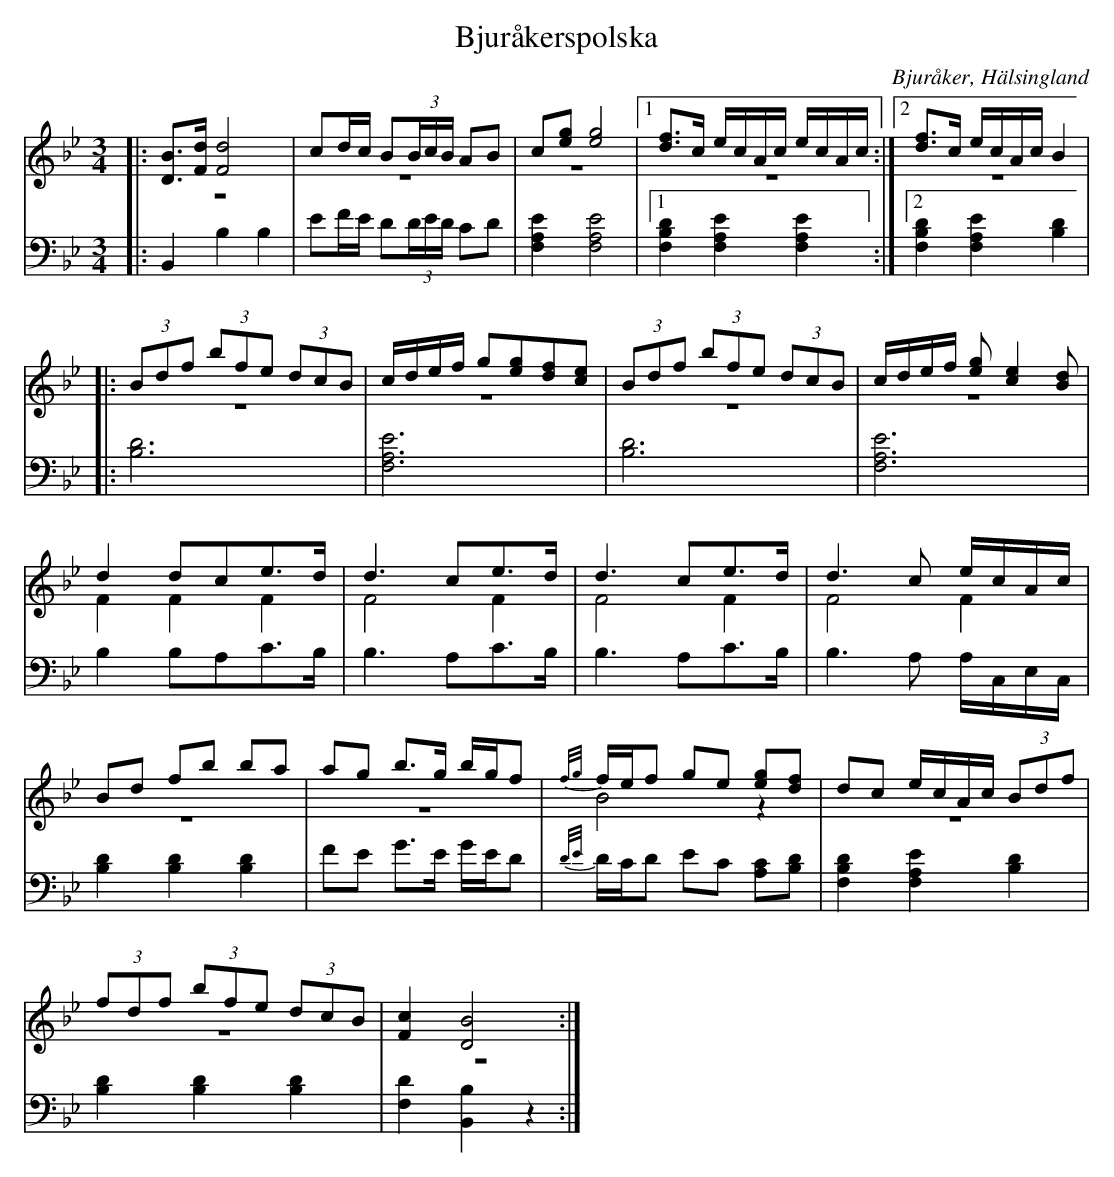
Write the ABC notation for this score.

X:1
T: Bjuråkerspolska
O: Bjuråker, Hälsingland
M: 3/4
L: 1/8
K: Bb
V:1
V:2 merge
V:3
V:3 merge
V:1
|:[DB]>[Fd] [F4d4]|cd/c/ B(3B/c/B/ AB|c[eg] [e4g4]  |1[df]>c e/c/A/c/ e/c/A/c/:|2[df]>c e/c/A/c/ B2|
|:(3Bdf  (3bfe (3dcB |c/d/e/f/ g[eg][df][ce]|(3Bdf  (3bfe (3dcB |c/d/e/f/ [eg][c2e2][Bd]|
d2 dce>d|d3 ce>d|d3 ce>d|d3 c e/c/A/c/ |
Bd fb ba|ag b>g b/g/f|{f/g/}f/e/f ge [eg][df]|dc e/c/A/c/ (3Bdf|
(3fdf (3bfe (3dcB|[F2c2] [D4B4]:|
V:2
|: z6| z6|z6|1z6:|2 z6|
|:z6|z6|z6|z6|
F2 F2 F2|F4 F2|F4 F2|F4 F2|
z6|z6|B4 z2|z6|
z6|z6:|
V:3 clef=bass
|: B,,2 B,2 B,2| EF/E/ D(3D/E/D/ CD|[F,2A,2E2] [F,4A,4E4]|1 [F,2B,2D2] [F,2A,2E2] [F,2A,2E2]:|2 [F,2B,2D2] [F,2A,2E2] [B,2D2]|
|:[B,6D6]|[F,6A,6E6]|[B,6D6]|[F,6A,6E6]|
B,2 B,A,C>B,|B,3 A,C>B,|B,3 A,C>B,|B,3  A,  A,/C,/E,/C,/|
[B,2D2] [B,2D2] [B,2D2] |FE G>E G/E/D|{D/E/}D/C/D EC [A,C][B,D]|[F,2B,2D2] [F,2A,2E2] [B,2D2]|
[B,2D2] [B,2D2] [B,2D2]| [F,2D2] [B,,2B,2] z2:|
